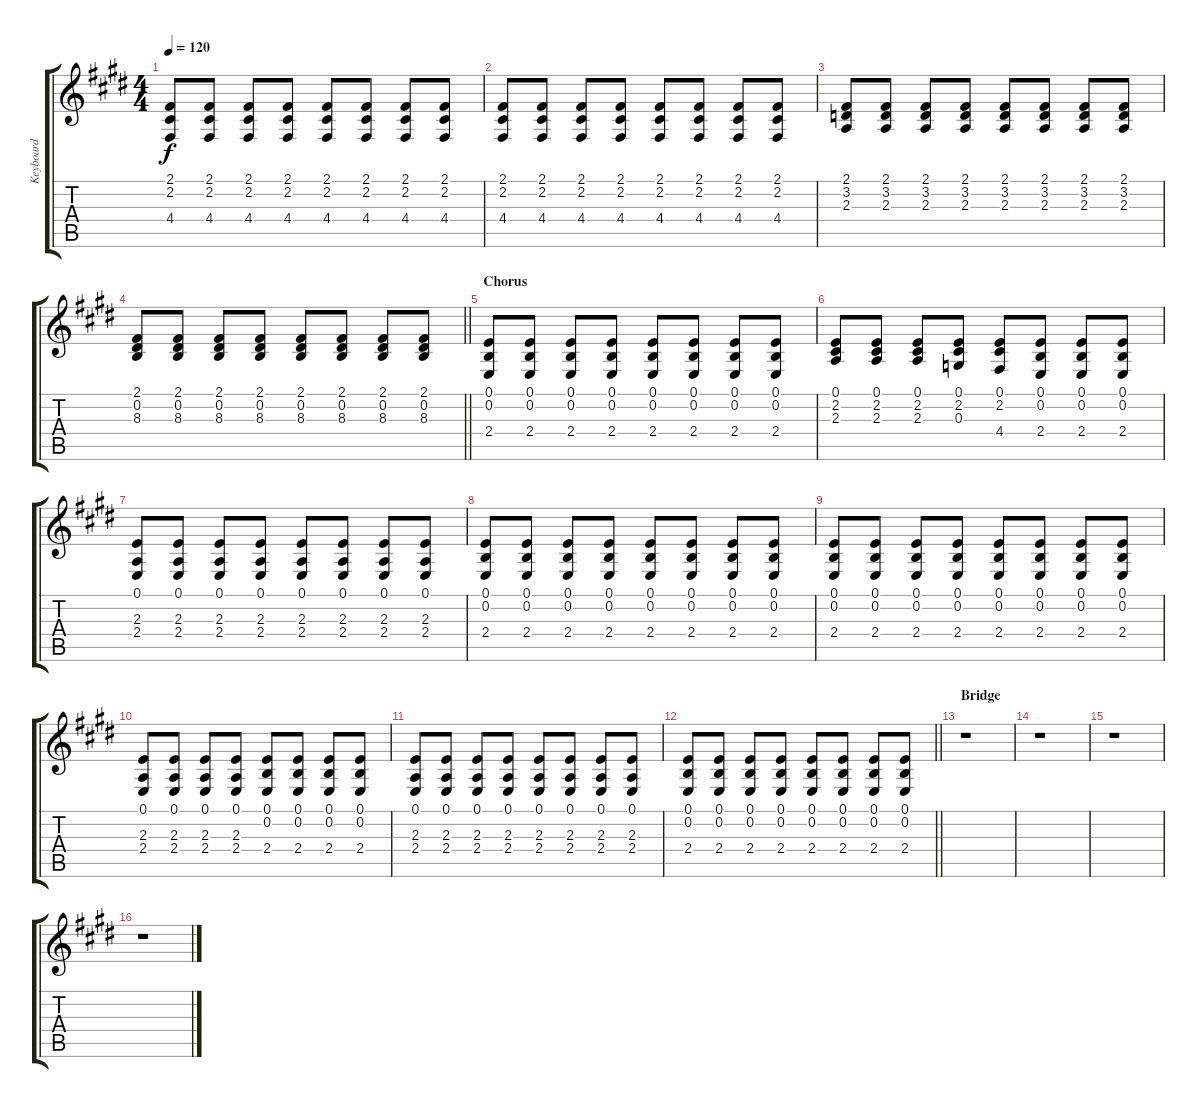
\track ("Keyboard" "Keyboard") {instrument lead2sawtooth}
\staff {score tabs}
\tuning (E4 B3 G3 D3 A2 E2) {hide}
\ts (4 4)
\tempo 120
\clef g2
\ks e
(2.1 2.2 4.4).8{dy f} (2.1 2.2 4.4).8 (2.1 2.2 4.4).8 (2.1 2.2 4.4).8 (2.1 2.2 4.4).8 (2.1 2.2 4.4).8 (2.1 2.2 4.4).8 (2.1 2.2 4.4).8 |
(2.1 2.2 4.4).8 (2.1 2.2 4.4).8 (2.1 2.2 4.4).8 (2.1 2.2 4.4).8 (2.1 2.2 4.4).8 (2.1 2.2 4.4).8 (2.1 2.2 4.4).8 (2.1 2.2 4.4).8 |
(2.1 3.2 2.3).8 (2.1 3.2 2.3).8 (2.1 3.2 2.3).8 (2.1 3.2 2.3).8 (2.1 3.2 2.3).8 (2.1 3.2 2.3).8 (2.1 3.2 2.3).8 (2.1 3.2 2.3).8 |
\barLineRight lightlight
(2.1 0.2 8.3).8 (2.1 0.2 8.3).8 (2.1 0.2 8.3).8 (2.1 0.2 8.3).8 (2.1 0.2 8.3).8 (2.1 0.2 8.3).8 (2.1 0.2 8.3).8 (2.1 0.2 8.3).8 |
\section ("" "Chorus")
(0.1 0.2 2.4).8 (0.1 0.2 2.4).8 (0.1 0.2 2.4).8 (0.1 0.2 2.4).8 (0.1 0.2 2.4).8 (0.1 0.2 2.4).8 (0.1 0.2 2.4).8 (0.1 0.2 2.4).8 |
(0.1 2.2 2.3).8 (0.1 2.2 2.3).8 (0.1 2.2 2.3).8 (0.1 2.2 0.3).8 (0.1 2.2 4.4).8 (0.1 0.2 2.4).8 (0.1 0.2 2.4).8 (0.1 0.2 2.4).8 |
(0.1 2.3 2.4).8 (0.1 2.3 2.4).8 (0.1 2.3 2.4).8 (0.1 2.3 2.4).8 (0.1 2.3 2.4).8 (0.1 2.3 2.4).8 (0.1 2.3 2.4).8 (0.1 2.3 2.4).8 |
(0.1 0.2 2.4).8 (0.1 0.2 2.4).8 (0.1 0.2 2.4).8 (0.1 0.2 2.4).8 (0.1 0.2 2.4).8 (0.1 0.2 2.4).8 (0.1 0.2 2.4).8 (0.1 0.2 2.4).8 |
(0.1 0.2 2.4).8 (0.1 0.2 2.4).8 (0.1 0.2 2.4).8 (0.1 0.2 2.4).8 (0.1 0.2 2.4).8 (0.1 0.2 2.4).8 (0.1 0.2 2.4).8 (0.1 0.2 2.4).8 |
(0.1 2.3 2.4).8 (0.1 2.3 2.4).8 (0.1 2.3 2.4).8 (0.1 2.3 2.4).8 (0.1 0.2 2.4).8 (0.1 0.2 2.4).8 (0.1 0.2 2.4).8 (0.1 0.2 2.4).8 |
(0.1 2.3 2.4).8 (0.1 2.3 2.4).8 (0.1 2.3 2.4).8 (0.1 2.3 2.4).8 (0.1 2.3 2.4).8 (0.1 2.3 2.4).8 (0.1 2.3 2.4).8 (0.1 2.3 2.4).8 |
\barLineRight lightlight
(0.1 0.2 2.4).8 (0.1 0.2 2.4).8 (0.1 0.2 2.4).8 (0.1 0.2 2.4).8 (0.1 0.2 2.4).8 (0.1 0.2 2.4).8 (0.1 0.2 2.4).8 (0.1 0.2 2.4).8 |
\section ("" "Bridge")
r.1 |
r.1 |
r.1 |
r.1
